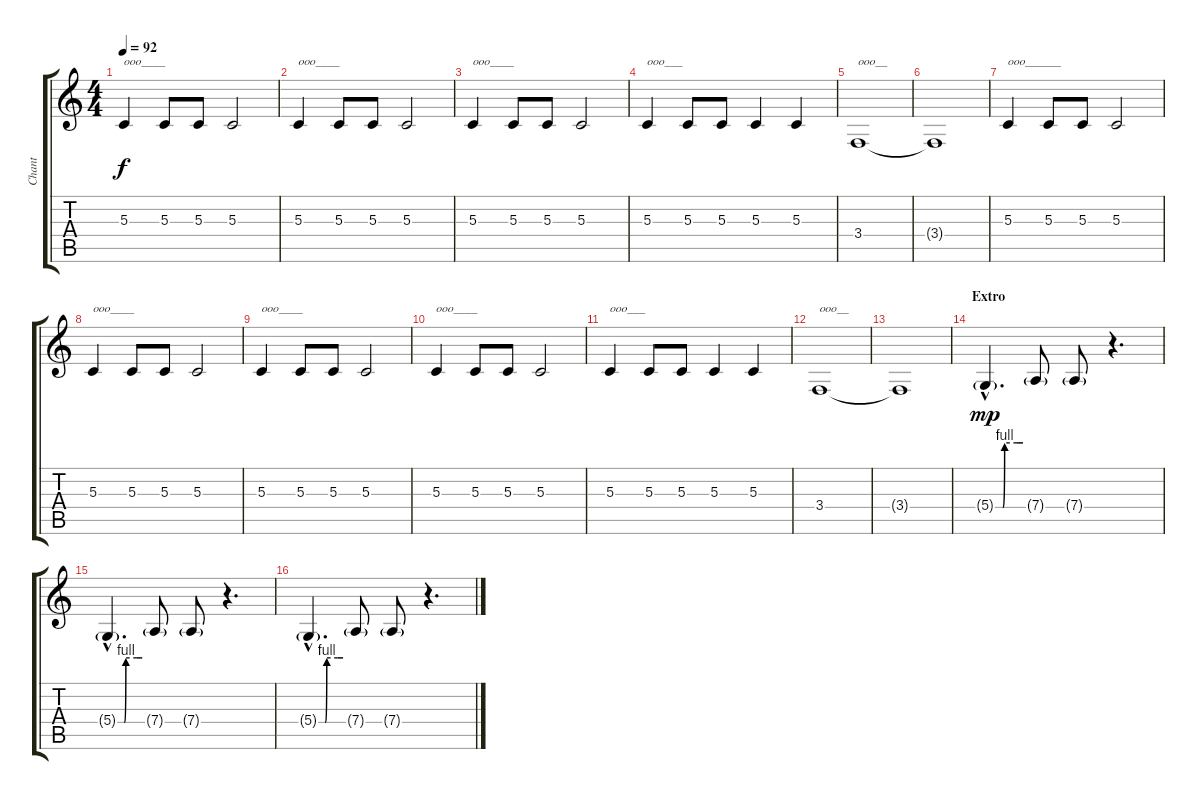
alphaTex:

\track ("Chant" "Chant") {instrument accordion}
\staff {score tabs}
\tuning (E4 B3 G3 D3 A2 E2) {hide}
\ts (4 4)
\tempo 92
\clef g2
\ks c
5.3.4{txt "ooo____" dy f} 5.3.8 5.3.8 5.3.2 |
5.3.4{txt "ooo____"} 5.3.8 5.3.8 5.3.2 |
5.3.4{txt "ooo____"} 5.3.8 5.3.8 5.3.2 |
5.3.4{txt "ooo___"} 5.3.8 5.3.8 5.3.4 5.3.4 |
3.4.1{txt "ooo__"} |
3.4{t}.1 |
5.3.4{txt "ooo______"} 5.3.8 5.3.8 5.3.2 |
5.3.4{txt "ooo____"} 5.3.8 5.3.8 5.3.2 |
5.3.4{txt "ooo____"} 5.3.8 5.3.8 5.3.2 |
5.3.4{txt "ooo____"} 5.3.8 5.3.8 5.3.2 |
5.3.4{txt "ooo___"} 5.3.8 5.3.8 5.3.4 5.3.4 |
3.4.1{txt "ooo__"} |
3.4{t}.1 |
\section ("" "Extro")
5.4{be (custom 0 0 16 0 20 4 47 4 60 4) g hac}.4{d dy mp} 7.4{g}.8 7.4{g}.8 r.4{d} |
5.4{be (custom 0 0 16 0 20 4 47 4 60 4) g hac}.4{d} 7.4{g}.8 7.4{g}.8 r.4{d} |
5.4{be (custom 0 0 16 0 20 4 47 4 60 4) g hac}.4{d} 7.4{g}.8 7.4{g}.8 r.4{d}
